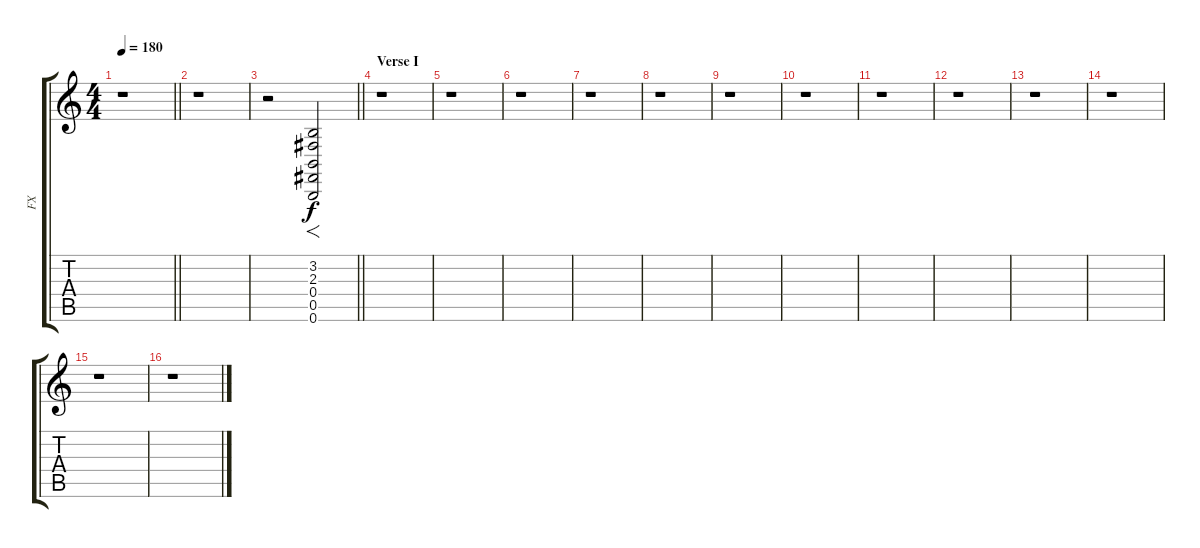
\track ("FX" "FX") {instrument reversecymbal}
\staff {score tabs}
\tuning (Db4 Ab3 E3 B2 Gb2 B1) {hide}
\ts (4 4)
\tempo 180
\clef g2
\barLineRight lightlight
\ks c
r.1{dy f} |
r.1 |
\barLineRight lightlight
r.2 (3.2 2.3 0.4 0.5 0.6).2{f} |
\section ("" "Verse I")
r.1 |
r.1 |
r.1 |
r.1 |
r.1 |
r.1 |
r.1 |
r.1 |
r.1 |
r.1 |
r.1 |
r.1 |
r.1
